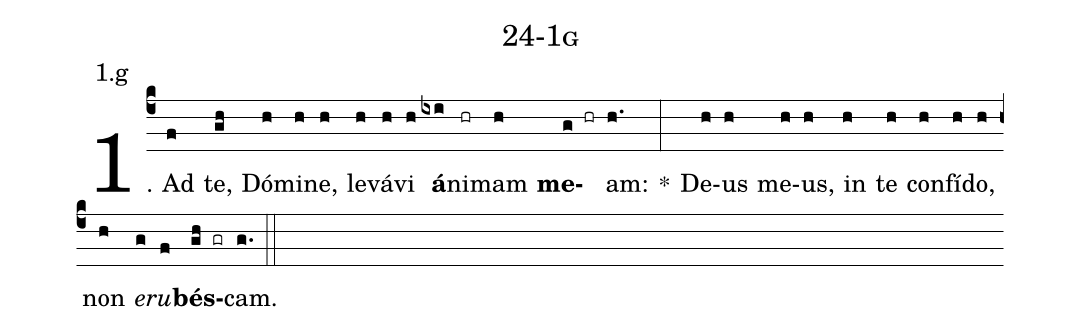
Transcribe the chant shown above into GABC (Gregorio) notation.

name: 24-1g;
annotation: 1.g;
%%
(c4)1. Ad(f) te,(gh) Dó(h)mi(h)ne,(h) le(h)vá(h)vi(h) <b>á</b>(ixi)ni(hr)mam(h) <b>me</b>(g hr)am:(h.) *(:) De(h)us(h) me(h)us,(h) in(h) te(h) con(h)fí(h)do,(h) non(h) <i>e</i>(g)<i>ru</i>(f)<b>bés</b>(gh gr)cam.(g.) (::)
